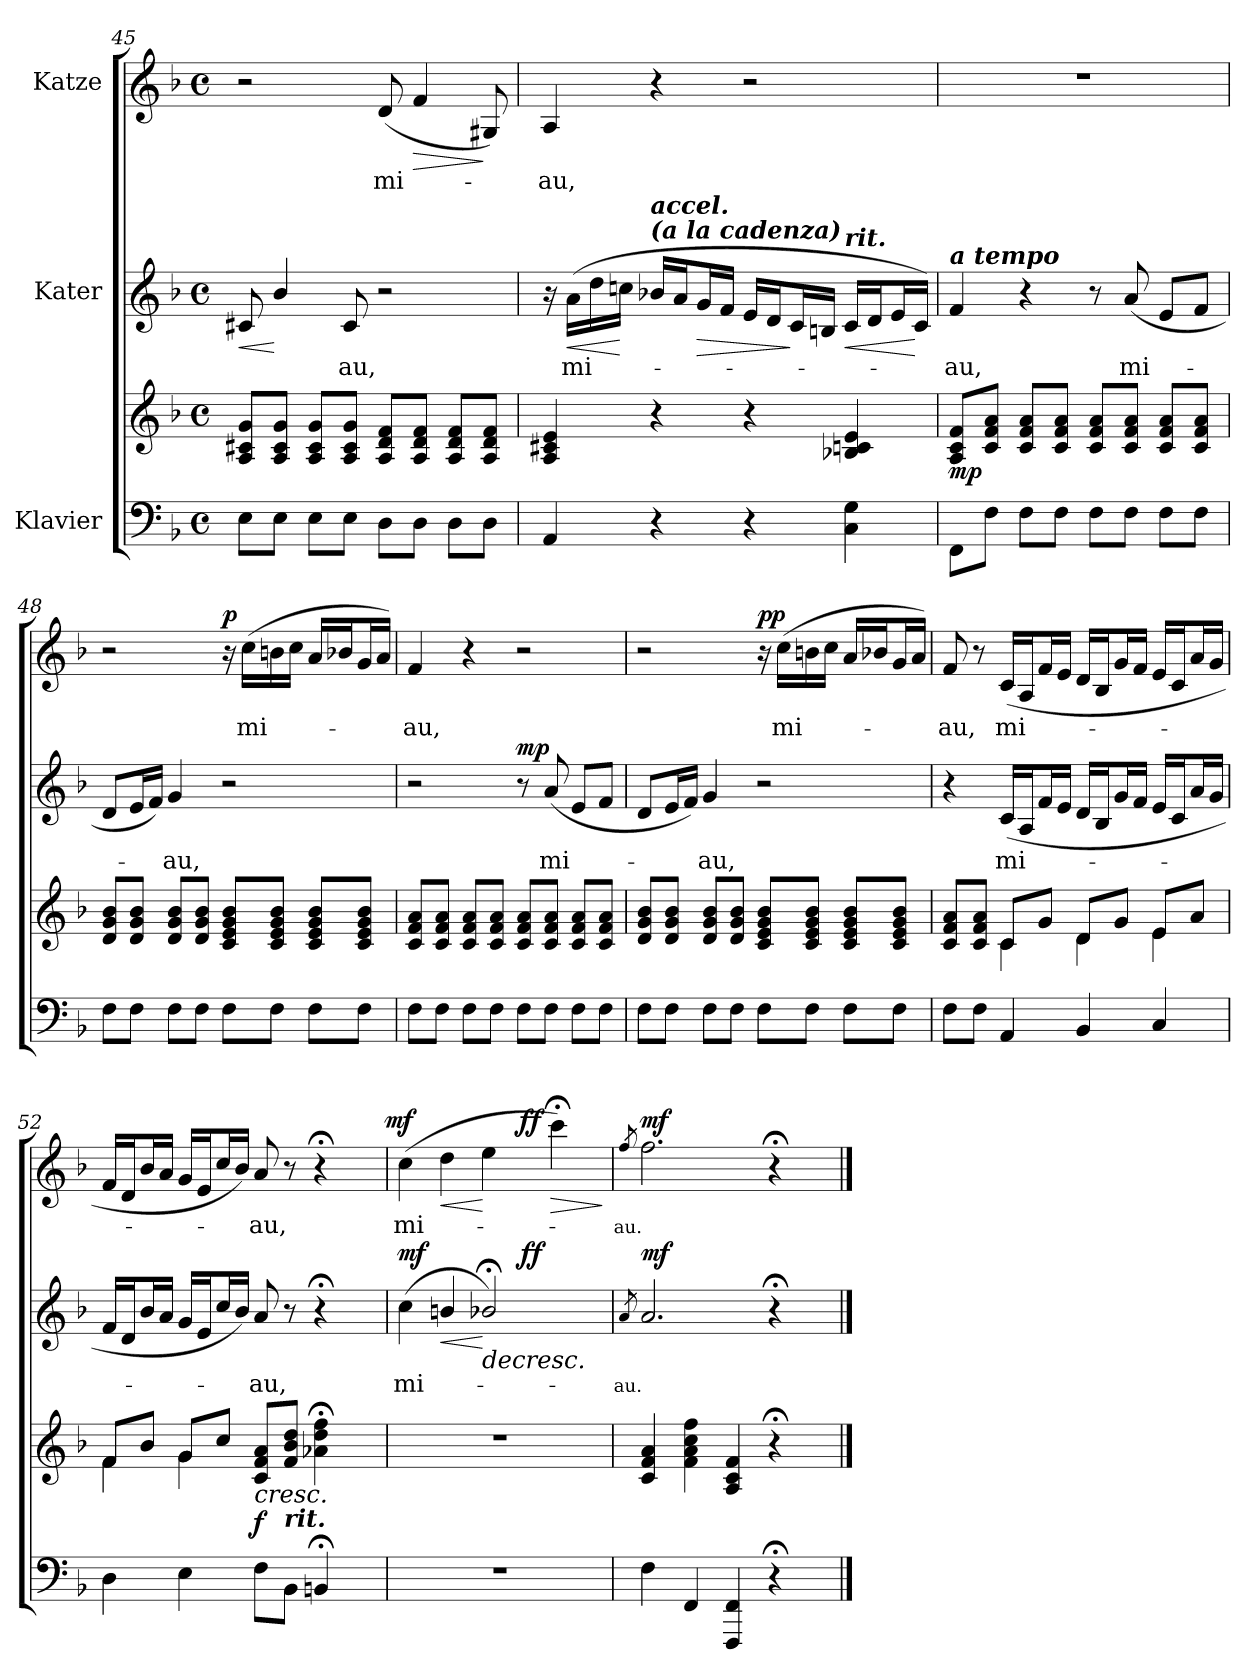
**kern	**kern	**dynam	**kern	**text	**dynam	**kern	**text	**dynam
*part3	*part3	*part3	*part2	*part2	*part2	*part1	*part1	*part1
*staff4	*staff3	*staff3/4	*staff2	*staff2	*staff2	*staff1	*staff1	*staff1
*I"Klavier	*	*	*I"Kater	*	*	*I"Katze	*	*
!!LO:PB:g=z
*clefF4	*clefG2	*	*clefG2	*	*	*clefG2	*	*
*k[b-]	*k[b-]	*	*k[b-]	*	*	*k[b-]	*	*
*F:	*F:	*	*F:	*	*	*F:	*	*
*M4/4	*M4/4	*	*M4/4	*	*	*M4/4	*	*
*met(c)	*met(c)	*	*met(c)	*	*	*met(c)	*	*
=45	=45	=45	=45	=45	=45	=45	=45	=45
!	!	!	!	!	!LO:HP:b	!	!	!
8Ei\L	8Ai/ 8c#Xi/ 8gi/L	.	8c#Xi/	.	<	2r	.	.
8Ei\J	8Ai/ 8c#i/ 8gi/J	.	4b-i/	.	[	.	.	.
8Ei\L	8Ai/ 8c#i/ 8gi/L	.	.	.	.	.	.	.
!	!	!	!	!LO:LY:b:color=#000000	!	!	!	!
8Ei\J	8Ai/ 8c#i/ 8gi/J	.	8c#i/	-au,	.	.	.	.
!	!	!	!	!	!	!	!LO:LY:b:color=#000000	!
8Di\L	8Ai/ 8di/ 8fi/L	.	2r	.	.	(8di/	mi-	.
!	!	!	!	!	!	!	!	!LO:HP:b
8Di\J	8Ai/ 8di/ 8fi/J	.	.	.	.	4fi/	.	>
8Di\L	8Ai/ 8di/ 8fi/L	.	.	.	.	.	.	.
8Di\J	8Ai/ 8di/ 8fi/J	.	.	.	.	8G#Xi/)	.	]
=46	=46	=46	=46	=46	=46	=46	=46	=46
!	!	!	!	!	!	!	!LO:LY:b:color=#000000	!
4AAi/	4Ai/ 4c#Xi 4ei	.	16r	.	.	4Ai/	-au,	.
!	!	!	!	!LO:LY:b:color=#000000	!LO:HP:b	!	!	!
.	.	.	(16ai\LL	mi-	<	.	.	.
.	.	.	16ddi\	.	.	.	.	.
.	.	.	16ccni\JJ	.	[	.	.	.
!	!	!	!LO:TX:a:Bi:t=(a la cadenza)	!	!	!	!	!
!	!	!	!LO:TX:a:Bi:t=accel.	!	!	!	!	!
4r	4r	.	16b-Xi/LL	.	.	4r	.	.
.	.	.	16ai/J	.	.	.	.	.
!	!	!	!	!	!LO:HP:b	!	!	!
.	.	.	16gi/L	.	>	.	.	.
.	.	.	16fi/JJ	.	.	.	.	.
4r	4r	.	16ei/LL	.	.	2r	.	.
.	.	.	16di/J	.	.	.	.	.
.	.	.	16ci/L	.	]	.	.	.
.	.	.	16Bni/JJ	.	.	.	.	.
!	!	!	!LO:TX:a:Bi:t=rit.	!	!	!	!	!
!	!	!	!	!	!LO:HP:b	!	!	!
4Ci\ 4Gi	4B-Xi/ 4cni 4ei	.	16ci/LL	.	<	.	.	.
.	.	.	16di/J	.	.	.	.	.
.	.	.	16ei/L	.	.	.	.	.
.	.	.	16ci/JJ)	.	[	.	.	.
=47	=47	=47	=47	=47	=47	=47	=47	=47
!	!	!	!LO:TX:a:Bi:t=a tempo	!	!	!	!	!
!	!	!	!	!LO:LY:b:color=#000000	!	!	!	!
8FFi\L	8Ai/ 8ci/ 8fi/L	mp	4fi/	-au,	.	1r	.	.
8Fi\J	8ci/ 8fi/ 8ai/J	.	.	.	.	.	.	.
8Fi\L	8ci/ 8fi/ 8ai/L	.	4r	.	.	.	.	.
8Fi\J	8ci/ 8fi/ 8ai/J	.	.	.	.	.	.	.
8Fi\L	8ci/ 8fi/ 8ai/L	.	8r	.	.	.	.	.
!	!	!	!	!LO:LY:b:color=#000000	!	!	!	!
8Fi\J	8ci/ 8fi/ 8ai/J	.	(8ai/	mi-	.	.	.	.
8Fi\L	8ci/ 8fi/ 8ai/L	.	8ei/L	.	.	.	.	.
8Fi\J	8ci/ 8fi/ 8ai/J	.	8fi/J	.	.	.	.	.
!!LO:LB:g=z
=48	=48	=48	=48	=48	=48	=48	=48	=48
8Fi\L	8di/ 8gi/ 8b-i/L	.	8di/L	.	.	2r	.	.
8Fi\J	8di/ 8gi/ 8b-i/J	.	16ei/L	.	.	.	.	.
.	.	.	16fi/JJ)	.	.	.	.	.
!	!	!	!	!LO:LY:b:color=#000000	!	!	!	!
8Fi\L	8di/ 8gi/ 8b-i/L	.	4gi/	-au,	.	.	.	.
8Fi\J	8di/ 8gi/ 8b-i/J	.	.	.	.	.	.	.
8Fi\L	8ci/ 8ei/ 8gi/ 8b-i/L	.	2r	.	.	16r	.	p
!	!	!	!	!	!	!	!LO:LY:b:color=#000000	!
.	.	.	.	.	.	(16cci\LL	mi-	.
8Fi\J	8ci/ 8ei/ 8gi/ 8b-i/J	.	.	.	.	16bni\	.	.
.	.	.	.	.	.	16cci\JJ	.	.
8Fi\L	8ci/ 8ei/ 8gi/ 8b-i/L	.	.	.	.	16ai/LL	.	.
.	.	.	.	.	.	16b-Xi/J	.	.
8Fi\J	8ci/ 8ei/ 8gi/ 8b-i/J	.	.	.	.	16gi/L	.	.
.	.	.	.	.	.	16ai/JJ)	.	.
=49	=49	=49	=49	=49	=49	=49	=49	=49
!	!	!	!	!	!	!	!LO:LY:b:color=#000000	!
8Fi\L	8ci/ 8fi/ 8ai/L	.	2r	.	.	4fi/	-au,	.
8Fi\J	8ci/ 8fi/ 8ai/J	.	.	.	.	.	.	.
8Fi\L	8ci/ 8fi/ 8ai/L	.	.	.	.	4r	.	.
8Fi\J	8ci/ 8fi/ 8ai/J	.	.	.	.	.	.	.
8Fi\L	8ci/ 8fi/ 8ai/L	.	8r	.	mp	2r	.	.
!	!	!	!	!LO:LY:b:color=#000000	!	!	!	!
8Fi\J	8ci/ 8fi/ 8ai/J	.	(8ai/	mi-	.	.	.	.
8Fi\L	8ci/ 8fi/ 8ai/L	.	8ei/L	.	.	.	.	.
8Fi\J	8ci/ 8fi/ 8ai/J	.	8fi/J	.	.	.	.	.
=50	=50	=50	=50	=50	=50	=50	=50	=50
8Fi\L	8di/ 8gi/ 8b-i/L	.	8di/L	.	.	2r	.	.
8Fi\J	8di/ 8gi/ 8b-i/J	.	16ei/L	.	.	.	.	.
.	.	.	16fi/JJ)	.	.	.	.	.
!	!	!	!	!LO:LY:b:color=#000000	!	!	!	!
8Fi\L	8di/ 8gi/ 8b-i/L	.	4gi/	-au,	.	.	.	.
8Fi\J	8di/ 8gi/ 8b-i/J	.	.	.	.	.	.	.
8Fi\L	8ci/ 8ei/ 8gi/ 8b-i/L	.	2r	.	.	16r	.	pp
!	!	!	!	!	!	!	!LO:LY:b:color=#000000	!
.	.	.	.	.	.	(16cci\LL	mi-	.
8Fi\J	8ci/ 8ei/ 8gi/ 8b-i/J	.	.	.	.	16bni\	.	.
.	.	.	.	.	.	16cci\JJ	.	.
8Fi\L	8ci/ 8ei/ 8gi/ 8b-i/L	.	.	.	.	16ai/LL	.	.
.	.	.	.	.	.	16b-Xi/J	.	.
8Fi\J	8ci/ 8ei/ 8gi/ 8b-i/J	.	.	.	.	16gi/L	.	.
.	.	.	.	.	.	16ai/JJ)	.	.
!!LO:LB:g=z
=51	=51	=51	=51	=51	=51	=51	=51	=51
*	*^	*	*	*	*	*	*	*
!	!	!	!	!	!	!	!	!LO:LY:b:color=#000000	!
8Fi\L	8ci/ 8fi/ 8ai/L	4ryy	.	4r	.	.	8fi/	-au,	.
8Fi\J	8ci/ 8fi/ 8ai/J	.	.	.	.	.	8r	.	.
!	!	!	!	!	!LO:LY:b:color=#000000	!	!	!	!
!	!	!	!	!	!	!	!	!LO:LY:b:color=#000000	!
4AAi/	8ci/L	4ci\	.	(16ci/LL	mi-	.	(16ci/LL	mi-	.
.	.	.	.	16Ai/J	.	.	16Ai/J	.	.
.	8gi/J	.	.	16fi/L	.	.	16fi/L	.	.
.	.	.	.	16ei/JJ	.	.	16ei/JJ	.	.
4BB-i/	8di/L	4di\	.	16di/LL	.	.	16di/LL	.	.
.	.	.	.	16B-i/J	.	.	16B-i/J	.	.
.	8gi/J	.	.	16gi/L	.	.	16gi/L	.	.
.	.	.	.	16fi/JJ	.	.	16fi/JJ	.	.
4Ci/	8ei/L	4ei\	.	16ei/LL	.	.	16ei/LL	.	.
.	.	.	.	16ci/J	.	.	16ci/J	.	.
.	8ai/J	.	.	16ai/L	.	.	16ai/L	.	.
.	.	.	.	16gi/JJ	.	.	16gi/JJ	.	.
=52	=52	=52	=52	=52	=52	=52	=52	=52	=52
*	*	*	*	*	*	*	*^	*	*
4Di\	8fi/L	4fi\	.	16fi/LL	.	.	16fi/LL	2ryy	.	.
.	.	.	.	16di/J	.	.	16di/J	.	.	.
.	8b-i/J	.	.	16b-i/L	.	.	16b-i/L	.	.	.
.	.	.	.	16ai/JJ	.	.	16ai/JJ	.	.	.
4Ei\	8gi/L	4gi\	[	16gi/LL	.	.	16gi/LL	.	.	.
.	.	.	.	16ei/J	.	.	16ei/J	.	.	.
.	8cci/J	.	.	16cci/L	.	.	16cci/L	.	.	.
.	.	.	.	16b-i/JJ)	.	.	16b-i/JJ)	.	.	.
!	!	!	!LO:HP:b	!	!	!	!	!	!	!
!	!	!	!	!	!LO:LY:b:color=#000000	!	!	!	!	!
!	!	!	!	!	!	!	!	!	!LO:LY:b:color=#000000	!
8Fi\L	8ci/ 8fi/ 8ai/L	2ryy	< f	8ai/	-au,	.	8ai/	4ryy	-au,	.
!LO:TX:a:Bi:t=rit.	!	!	!	!	!	!	!	!	!	!
8BB-i\J	8fi/ 8b-i/ 8ddi/J	.	.	8r	.	.	8r	.	.	.
4BBn;i/	4a-Xi\; 4ddi; 4ffi;	.	.	4r;	.	.	4r;	8ryy	.	.
.	.	.	.	.	.	.	.	16ryy	.	.
.	.	.	.	.	.	.	.	32ryy	.	.
.	.	.	.	.	.	.	.	64ryy	.	.
.	.	.	.	.	.	.	.	128...ryy	.	.
.	.	.	.	.	.	.	.	1024ryy	.	mf
*	*v	*v	*	*	*	*	*	*	*	*
=53	=53	=53	=53	=53	=53	=53	=53	=53	=53
*	*^	*	*	*	*	*	*	*	*
!	!	!	!	!	!LO:LY:b:color=#000000	!	!	!	!	!
*	*v	*v	*	*	*	*	*	*	*	*
*	*^	*	*	*	*	*	*	*	*
!	!	!	!	!	!	!	!	!	!LO:LY:b:color=#000000	!
*	*v	*v	*	*^	*	*	*	*	*	*
1r	1r	.	(4cci\	2ryy	mi-	mf	(4cci\	2ryy	mi-	.
!	!	!	!	!	!	!LO:HP:b	!	!	!	!LO:HP:b
.	.	.	4bni/	.	.	<	4ddi\	.	.	<
!	!	!	!	!	!	!LO:HP:n=1:b	!	!	!	!
.	.	.	2b-X;i/)	16ryy	.	[ >	4eei\	16ryy	.	[
.	.	.	.	32ryy	.	.	.	32ryy	.	.
.	.	.	.	64ryy	.	.	.	64ryy	.	.
.	.	.	.	512ryy	.	.	.	1024ryy	.	.
.	.	.	.	.	.	.	.	4ryy	.	ff
.	.	.	.	4ryy	.	ff	.	.	.	.
!	!	!	!	!	!	!	!	!	!	!LO:HP:b
.	.	.	.	.	.	.	4ccc;i\)	.	.	>
.	.	.	.	.	.	.	.	8ryy	.	.
.	.	.	.	8ryy	.	.	.	.	.	.
.	.	.	.	.	.	.	.	128...ryy	.	.
.	.	.	.	128..ryy	.	.	.	.	.	.
.	.	.	.	.	.	]	.	.	.	]
*	*	*	*	*	*	*	*v	*v	*	*
=54	=54	=54	=54	=54	=54	=54	=54	=54	=54
*	*	*	*	*	*	*	*^	*	*
!	!	!	!	!	!	!	!	!	!LO:LY:b:color=#000000	!
*	*	*	*	*	*	*	*v	*v	*	*
*	*	*	*	*	*	*	*^	*	*
!	!	!	!	!	!LO:LY:b:color=#000000	!	!	!	!	!
*	*	*	*	*	*	*	*v	*v	*	*
.	.	.	8qai/	.	-au.	.	8qffi/	-au.	.
4Fi\	4ci/ 4fi 4ai	.	2.ai/	1024ryy	.	.	2.ffi\	.	mf
.	.	.	.	2ryy	.	mf	.	.	.
4FFi/	4fi\ 4ai 4cci 4ffi	.	.	.	.	.	.	.	.
4FFFi/ 4FFi	4Ai/ 4ci 4fi	.	.	.	.	.	.	.	.
.	.	.	.	4ryy	.	.	.	.	.
4r;	4r;	.	4r;	.	.	.	4r;	.	.
.	.	.	.	8ryy	.	.	.	.	.
.	.	.	.	16ryy	.	.	.	.	.
.	.	.	.	32ryy	.	.	.	.	.
.	.	.	.	64ryy	.	.	.	.	.
.	.	.	.	128...ryy	.	.	.	.	.
*	*	*	*v	*v	*	*	*	*	*
==	==	==	==	==	==	==	==	==
*-	*-	*-	*-	*-	*-	*-	*-	*-
